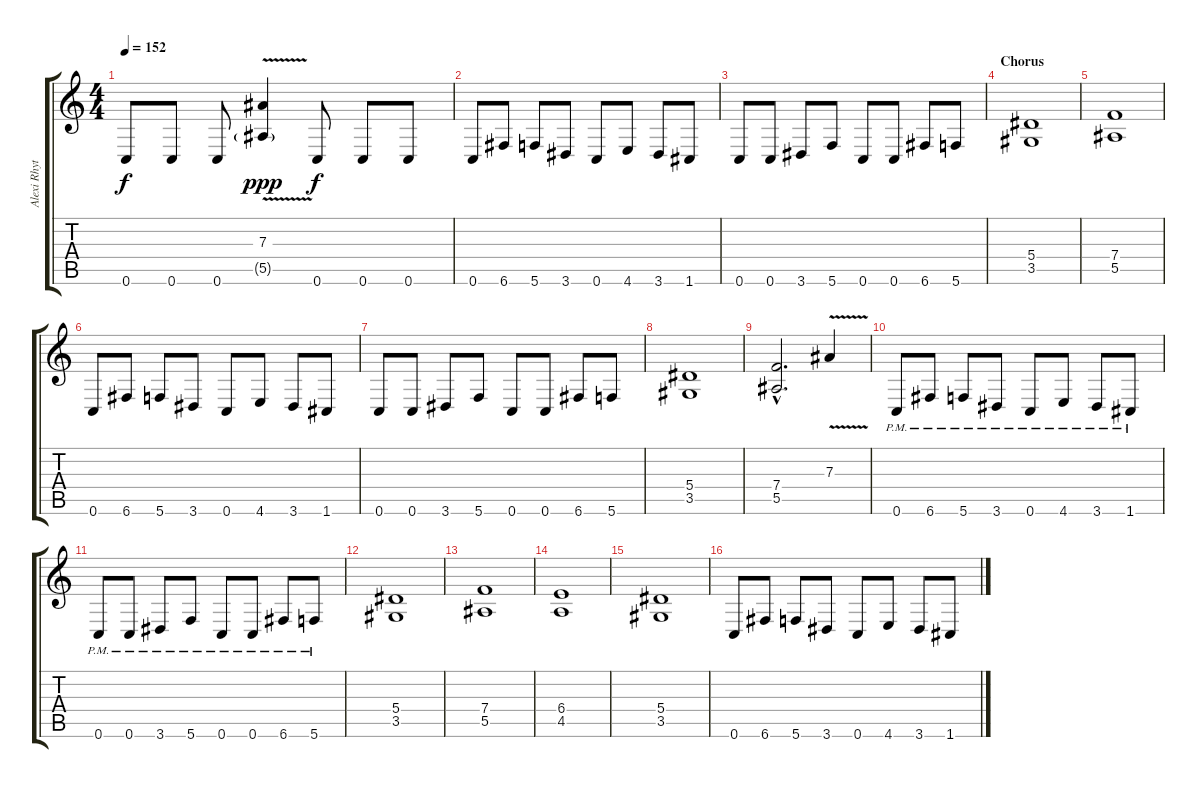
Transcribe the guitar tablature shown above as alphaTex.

\track ("Alexi Rhythm" "Alexi Rhyt") {instrument overdrivenguitar}
\staff {score tabs}
\tuning (C4 G3 Eb3 Bb2 F2 C2) {hide}
\ts (4 4)
\tempo 152
\clef g2
\ks c
0.6.8{dy f} 0.6.8 0.6.8 (7.3{v} 5.5{v g}).4{dy ppp instrument guitarharmonics} 0.6.8{dy f instrument overdrivenguitar} 0.6.8 0.6.8 |
0.6.8 6.6.8 5.6.8 3.6.8 0.6.8 4.6.8 3.6.8 1.6.8 |
0.6.8 0.6.8 3.6.8 5.6.8 0.6.8 0.6.8 6.6.8 5.6.8 |
\section ("" "Chorus")
(5.4 3.5).1 |
(7.4 5.5).1 |
0.6.8 6.6.8 5.6.8 3.6.8 0.6.8 4.6.8 3.6.8 1.6.8 |
0.6.8 0.6.8 3.6.8 5.6.8 0.6.8 0.6.8 6.6.8 5.6.8 |
(5.4 3.5).1 |
(7.4{hac} 5.5{hac}).2{d} 7.3{v}.4{instrument guitarharmonics} |
0.6{pm}.8{instrument overdrivenguitar} 6.6{pm}.8 5.6{pm}.8 3.6{pm}.8 0.6{pm}.8 4.6{pm}.8 3.6{pm}.8 1.6{pm}.8 |
0.6{pm}.8 0.6{pm}.8 3.6{pm}.8 5.6{pm}.8 0.6{pm}.8 0.6{pm}.8 6.6{pm}.8 5.6{pm}.8 |
(5.4 3.5).1 |
(7.4 5.5).1 |
(6.4 4.5).1 |
(5.4 3.5).1 |
0.6.8 6.6.8 5.6.8 3.6.8 0.6.8 4.6.8 3.6.8 1.6.8
